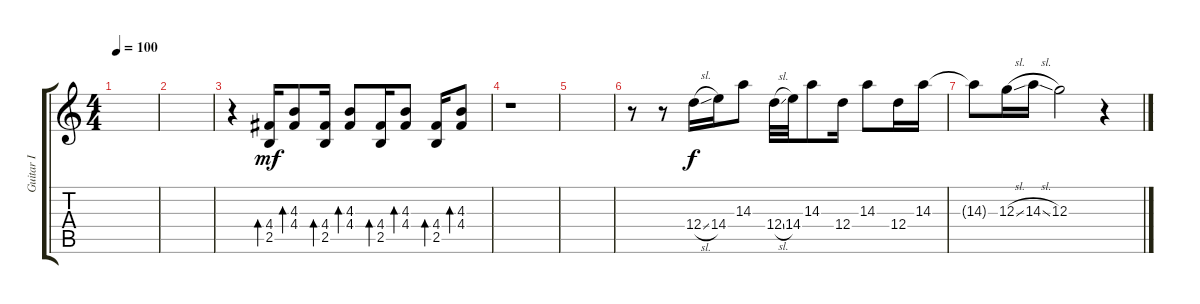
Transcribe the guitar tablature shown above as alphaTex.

\track ("Guitar I" "Guitar I") {instrument overdrivenguitar}
\staff {score tabs}
\tuning (E4 B3 G3 D3 A2 E2) {hide}
\ts (4 4)
\tempo 100
\clef g2
\ks c
|
|
r.4 (4.4 2.5).16{bd 30 dy mf} (4.3 4.4).8{bd 30} (4.4 2.5).16{bd 30} (4.3 4.4).8{bd 30} (4.4 2.5).16{bd 30} (4.3 4.4).8{bd 30} (4.4 2.5).16{bd 30} (4.3 4.4).8{bd 30} |
r.1 |
|
r.8 r.8 12.4{sl}.16{dy f} 14.4.16 14.3.8 12.4{sl}.32 14.4.32 14.3.8 12.4.16 14.3.8 12.4.16 14.3.16 |
14.3{t}.8 12.3{sl}.16 14.3{sl}.16 12.3.2 r.4
